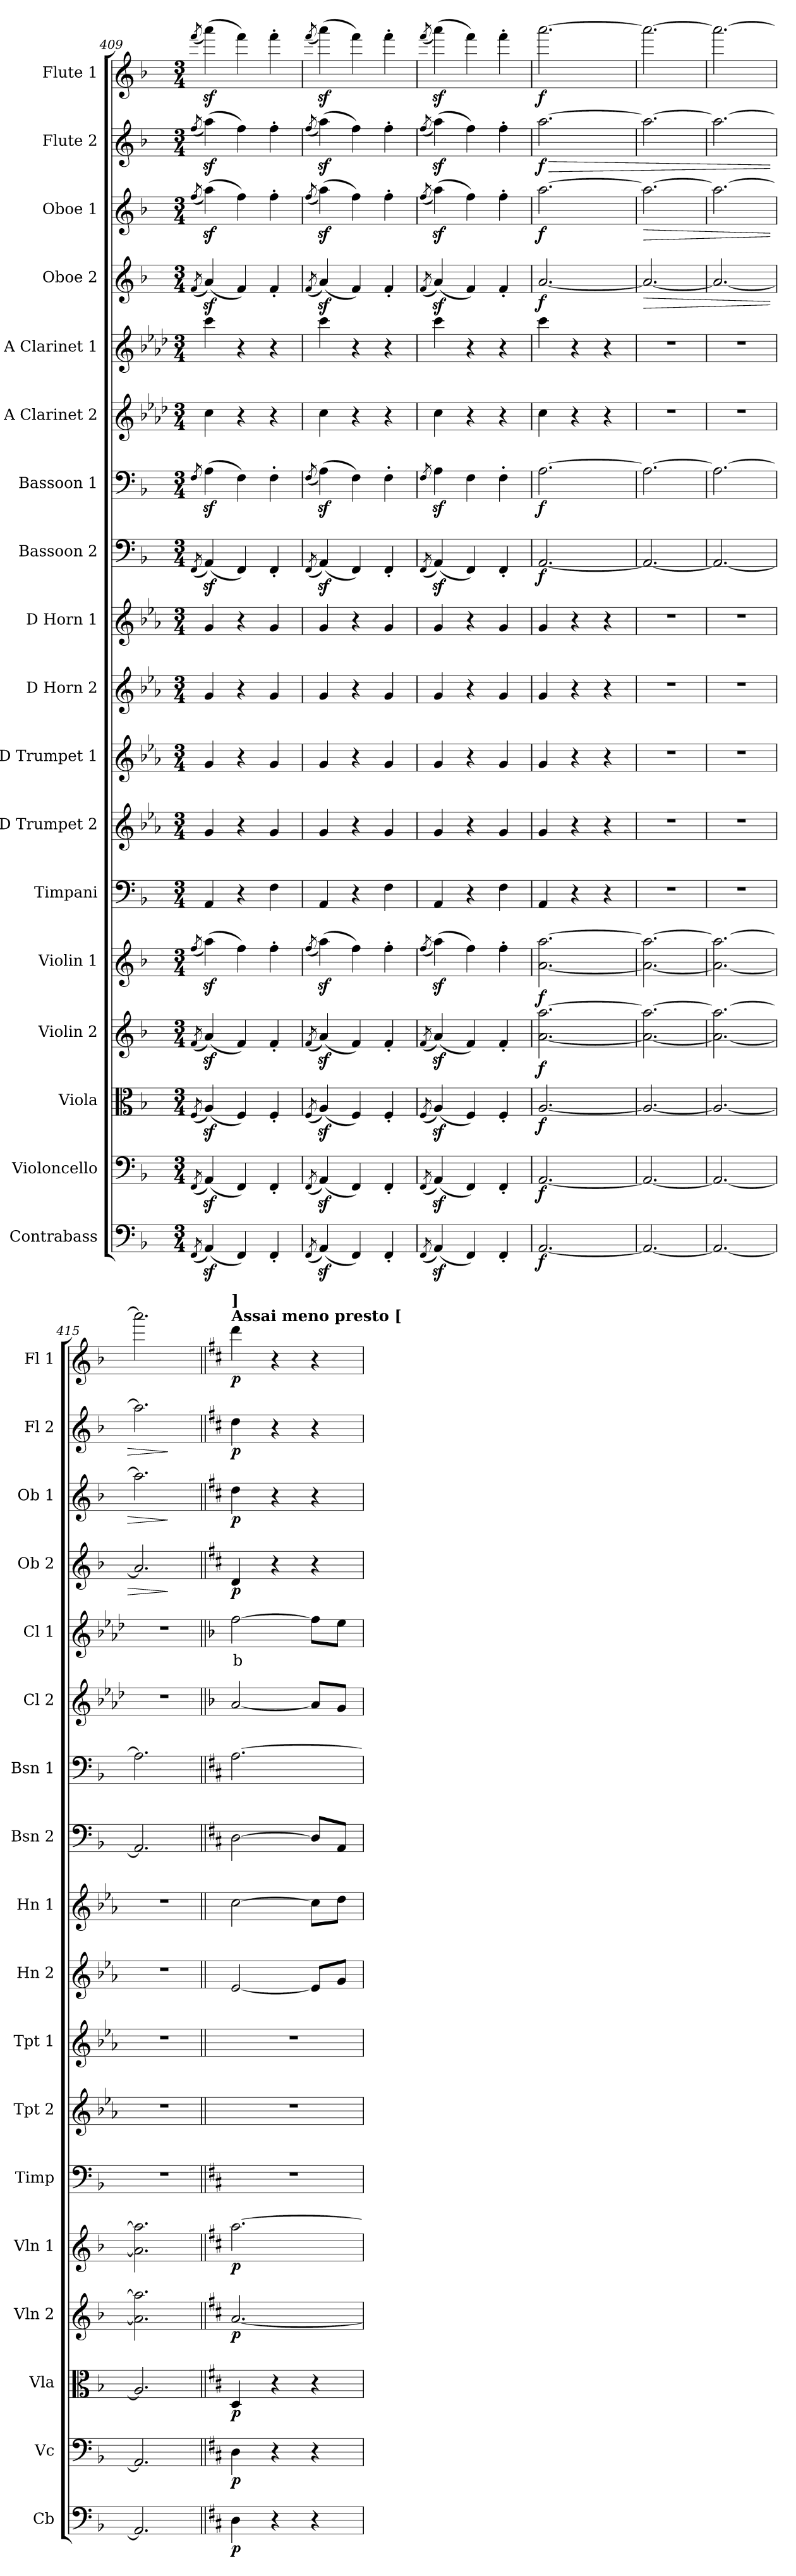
**kern	**dynam	**kern	**dynam	**kern	**dynam	**kern	**dynam	**kern	**dynam	**kern	**kern	**kern	**kern	**dynam	**kern	**dynam	**kern	**dynam	**kern	**dynam	**kern	**dynam	**kern	**text	**dynam	**kern	**dynam	**kern	**dynam	**kern	**dynam	**kern	**dynam
*part18	*part18	*part17	*part17	*part16	*part16	*part15	*part15	*part14	*part14	*part13	*part12	*part11	*part10	*part10	*part9	*part9	*part8	*part8	*part7	*part7	*part6	*part6	*part5	*part5	*part5	*part4	*part4	*part3	*part3	*part2	*part2	*part1	*part1
*staff18	*staff18	*staff17	*staff17	*staff16	*staff16	*staff15	*staff15	*staff14	*staff14	*staff13	*staff12	*staff11	*staff10	*staff10	*staff9	*staff9	*staff8	*staff8	*staff7	*staff7	*staff6	*staff6	*staff5	*staff5	*staff5	*staff4	*staff4	*staff3	*staff3	*staff2	*staff2	*staff1	*staff1
*I"Contrabass	*	*I"Violoncello	*	*I"Viola	*	*I"Violin 2	*	*I"Violin 1	*	*I"Timpani	*I"D Trumpet 2	*I"D Trumpet 1	*I"D Horn 2	*	*I"D Horn 1	*	*I"Bassoon 2	*	*I"Bassoon 1	*	*I"A Clarinet 2	*	*I"A Clarinet 1	*	*	*I"Oboe 2	*	*I"Oboe 1	*	*I"Flute 2	*	*I"Flute 1	*
*I'Cb	*	*I'Vc	*	*I'Vla	*	*I'Vln 2	*	*I'Vln 1	*	*I'Timp	*I'Tpt 2	*I'Tpt 1	*I'Hn 2	*	*I'Hn 1	*	*I'Bsn 2	*	*I'Bsn 1	*	*I'Cl 2	*	*I'Cl 1	*	*	*I'Ob 2	*	*I'Ob 1	*	*I'Fl 2	*	*I'Fl 1	*
*clefF4	*	*clefF4	*	*clefC3	*	*clefG2	*	*clefG2	*	*clefF4	*clefG2	*clefG2	*clefG2	*	*clefG2	*	*clefF4	*	*clefF4	*	*clefG2	*	*clefG2	*	*	*clefG2	*	*clefG2	*	*clefG2	*	*clefG2	*
*ITrd7c12	*	*	*	*	*	*	*	*	*	*	*ITrd-1c-2	*ITrd-1c-2	*ITrd6c10	*	*ITrd6c10	*	*	*	*	*	*ITrd2c3	*	*ITrd2c3	*	*	*	*	*	*	*	*	*	*
*k[b-]	*	*k[b-]	*	*k[b-]	*	*k[b-]	*	*k[b-]	*	*k[b-]	*k[b-]	*k[b-]	*k[b-]	*	*k[b-]	*	*k[b-]	*	*k[b-]	*	*k[b-]	*	*k[b-]	*	*	*k[b-]	*	*k[b-]	*	*k[b-]	*	*k[b-]	*
*M3/4	*	*M3/4	*	*M3/4	*	*M3/4	*	*M3/4	*	*M3/4	*M3/4	*M3/4	*M3/4	*	*M3/4	*	*M3/4	*	*M3/4	*	*M3/4	*	*M3/4	*	*	*M3/4	*	*M3/4	*	*M3/4	*	*M3/4	*
=409	=409	=409	=409	=409	=409	=409	=409	=409	=409	=409	=409	=409	=409	=409	=409	=409	=409	=409	=409	=409	=409	=409	=409	=409	=409	=409	=409	=409	=409	=409	=409	=409	=409
(8qFFF/	.	(8qFF/	.	(8qF/	.	(8qf/	.	(8qff/	.	.	.	.	.	.	.	.	(8qFF/	.	8qF/	.	.	.	.	.	.	(8qf/	.	(8qff/	.	(8qff/	.	(8qfff/	.
(4AAAz</)	.	(4AAz</)	.	(4Az</)	.	(4az</)	.	(4aaz<\)	.	4AA/	4a/	4a/	4A/	.	4A/	.	(4AAz</)	.	(4Az<\	.	4a\	.	4aa\	.	.	(4az</)	.	(4aaz<\)	.	(4aaz<\)	.	(4aaaz<\)	.
4FFF/)	.	4FF/)	.	4F/)	.	4f/)	.	4ff\)	.	4r	4r	4r	4r	.	4r	.	4FF/)	.	4F\)	.	4r	.	4r	.	.	4f/)	.	4ff\)	.	4ff\)	.	4fff\)	.
4FFF'/	.	4FF'/	.	4F'/	.	4f'/	.	4ff'\	.	4F\	4a/	4a/	4A/	.	4A/	.	4FF'/	.	4F'\	.	4r	.	4r	.	.	4f'/	.	4ff'\	.	4ff'\	.	4fff'\	.
!!LO:PB:g=z
=410	=410	=410	=410	=410	=410	=410	=410	=410	=410	=410	=410	=410	=410	=410	=410	=410	=410	=410	=410	=410	=410	=410	=410	=410	=410	=410	=410	=410	=410	=410	=410	=410	=410
(8qFFF/	.	(8qFF/	.	(8qF/	.	(8qf/	.	(8qff/	.	.	.	.	.	.	.	.	(8qFF/	.	(8qF/	.	.	.	.	.	.	(8qf/	.	(8qff/	.	(8qff/	.	(8qfff/	.
(4AAAz</)	.	(4AAz</)	.	(4Az</)	.	(4az</)	.	(4aaz<\)	.	4AA/	4a/	4a/	4A/	.	4A/	.	(4AAz</)	.	(4Az<\)	.	4a\	.	4aa\	.	.	(4az</)	.	(4aaz<\)	.	(4aaz<\)	.	(4aaaz<\)	.
4FFF/)	.	4FF/)	.	4F/)	.	4f/)	.	4ff\)	.	4r	4r	4r	4r	.	4r	.	4FF/)	.	4F\)	.	4r	.	4r	.	.	4f/)	.	4ff\)	.	4ff\)	.	4fff\)	.
4FFF'/	.	4FF'/	.	4F'/	.	4f'/	.	4ff'\	.	4F\	4a/	4a/	4A/	.	4A/	.	4FF'/	.	4F'\	.	4r	.	4r	.	.	4f'/	.	4ff'\	.	4ff'\	.	4fff'\	.
=411	=411	=411	=411	=411	=411	=411	=411	=411	=411	=411	=411	=411	=411	=411	=411	=411	=411	=411	=411	=411	=411	=411	=411	=411	=411	=411	=411	=411	=411	=411	=411	=411	=411
(8qFFF/	.	(8qFF/	.	(8qF/	.	(8qf/	.	(8qff/	.	.	.	.	.	.	.	.	(8qFF/	.	8qF/	.	.	.	.	.	.	(8qf/	.	(8qff/	.	(8qff/	.	(8qfff/	.
(4AAAz</)	.	(4AAz</)	.	(4Az</)	.	(4az</)	.	(4aaz<\)	.	4AA/	4a/	4a/	4A/	.	4A/	.	(4AAz</)	.	4Az<\	.	4a\	.	4aa\	.	.	(4az</)	.	(4aaz<\)	.	(4aaz<\)	.	(4aaaz<\)	.
4FFF/)	.	4FF/)	.	4F/)	.	4f/)	.	4ff\)	.	4r	4r	4r	4r	.	4r	.	4FF/)	.	4F\	.	4r	.	4r	.	.	4f/)	.	4ff\)	.	4ff\)	.	4fff\)	.
4FFF'/	.	4FF'/	.	4F'/	.	4f'/	.	4ff'\	.	4F\	4a/	4a/	4A/	.	4A/	.	4FF'/	.	4F'\	.	4r	.	4r	.	.	4f'/	.	4ff'\	.	4ff'\	.	4fff'\	.
=412	=412	=412	=412	=412	=412	=412	=412	=412	=412	=412	=412	=412	=412	=412	=412	=412	=412	=412	=412	=412	=412	=412	=412	=412	=412	=412	=412	=412	=412	=412	=412	=412	=412
!	!LO:DY:b	!	!LO:DY:b	!	!LO:DY:b	!	!LO:DY:b	!	!LO:DY:b	!	!	!	!	!	!	!	!	!LO:DY:b	!	!LO:DY:b	!	!	!	!	!	!	!LO:DY:b	!	!LO:DY:b	!	!LO:HP:b	!	!
!	!	!	!	!	!	!	!	!	!	!	!	!	!	!	!	!	!	!	!	!	!	!	!	!	!	!	!	!	!	!	!LO:DY:n=1:b	!	!LO:DY:b
[2.AAA/	f	[2.AA/	f	[2.A/	f	[2.a\ [2.aa\	f	[2.a\ [2.aa\	f	4AA/	4a/	4a/	4A/	.	4A/	.	[2.AA/	f	[2.A\	f	4a\	.	4aa\	.	.	[2.a/	f	[2.aa\	f	[2.aa\	> f	[2.aaa\	f
.	.	.	.	.	.	.	.	.	.	4r	4r	4r	4r	.	4r	.	.	.	.	.	4r	.	4r	.	.	.	.	.	.	.	.	.	.
.	.	.	.	.	.	.	.	.	.	4r	4r	4r	4r	.	4r	.	.	.	.	.	4r	.	4r	.	.	.	.	.	.	.	.	.	.
=413	=413	=413	=413	=413	=413	=413	=413	=413	=413	=413	=413	=413	=413	=413	=413	=413	=413	=413	=413	=413	=413	=413	=413	=413	=413	=413	=413	=413	=413	=413	=413	=413	=413
!	!	!	!	!	!	!	!	!	!	!	!	!	!	!	!	!	!	!	!	!	!	!	!	!	!	!	!LO:HP:b	!	!LO:HP:b	!	!	!	!
2.AAA/_	.	2.AA/_	.	2.A/_	.	2.a\_ 2.aa\_	.	2.a\_ 2.aa\_	.	2.r	2.r	2.r	2.r	.	2.r	.	2.AA/_	.	2.A\_	.	2.r	.	2.r	.	.	2.a/_	>	2.aa\_	>	2.aa\_	.	2.aaa\_	.
=414	=414	=414	=414	=414	=414	=414	=414	=414	=414	=414	=414	=414	=414	=414	=414	=414	=414	=414	=414	=414	=414	=414	=414	=414	=414	=414	=414	=414	=414	=414	=414	=414	=414
2.AAA/_	.	2.AA/_	.	2.A/_	.	2.a\_ 2.aa\_	.	2.a\_ 2.aa\_	.	2.r	2.r	2.r	2.r	.	2.r	.	2.AA/_	.	2.A\_	.	2.r	.	2.r	.	.	2.a/_	.	2.aa\_	.	2.aa\_	.	2.aaa\_	.
=415	=415	=415	=415	=415	=415	=415	=415	=415	=415	=415	=415	=415	=415	=415	=415	=415	=415	=415	=415	=415	=415	=415	=415	=415	=415	=415	=415	=415	=415	=415	=415	=415	=415
2.AAA/]	.	2.AA/]	.	2.A/]	.	2.a\] 2.aa\]	.	2.a\] 2.aa\]	.	2.r	2.r	2.r	2.r	.	2.r	.	2.AA/]	.	2.A\]	.	2.r	.	2.r	.	.	2.a/]	.	2.aa\]	.	2.aa\]	.	2.aaa\]	.
.	.	.	.	.	.	.	.	.	.	.	.	.	.	.	.	.	.	.	.	.	.	.	.	.	.	.	]	.	]	.	]	.	.
=416||	=416||	=416||	=416||	=416||	=416||	=416||	=416||	=416||	=416||	=416||	=416||	=416||	=416||	=416||	=416||	=416||	=416||	=416||	=416||	=416||	=416||	=416||	=416||	=416||	=416||	=416||	=416||	=416||	=416||	=416||	=416||	=416||	=416||
*k[f#c#]	*	*k[f#c#]	*	*k[f#c#]	*	*k[f#c#]	*	*k[f#c#]	*	*k[f#c#]	*k[f#c#]	*k[f#c#]	*k[f#c#]	*	*k[f#c#]	*	*k[f#c#]	*	*k[f#c#]	*	*k[f#c#]	*	*k[f#c#]	*	*	*k[f#c#]	*	*k[f#c#]	*	*k[f#c#]	*	*k[f#c#]	*
*	*	*	*	*	*	*	*	*	*	*	*	*	*	*	*	*	*	*	*	*	*	*	*	*	*	*	*	*	*	*	*	*MM252	*
!	!	!	!	!	!	!	!	!	!	!	!	!	!	!	!	!	!	!	!	!	!	!	!	!	!	!	!	!	!	!	!	!LO:TX:a:B:t=Assai meno presto [	!
!	!	!	!	!	!	!	!	!	!	!	!	!	!	!	!	!	!	!	!	!	!	!	!	!	!	!	!	!	!	!	!	!LO:TX:a:B:t=]	!
!	!LO:DY:b	!	!LO:DY:b	!	!LO:DY:b	!	!LO:DY:b	!	!LO:DY:b	!	!	!	!	!LO:DY:b	!	!	!	!	!	!	!	!	!	!LO:LY:b:color=#FF0000	!	!	!	!	!	!	!	!	!
!	!	!	!	!	!	!	!	!	!	!	!	!	!	!LO:DY:n=1:b	!	!LO:DY:b	!	!	!	!	!	!	!	!	!	!	!	!	!	!	!	!	!
!	!	!	!	!	!	!	!	!	!	!	!	!	!	!	!	!LO:DY:n=1:b	!	!LO:DY:b	!	!	!	!	!	!	!	!	!	!	!	!	!	!	!
!	!	!	!	!	!	!	!	!	!	!	!	!	!	!	!	!	!	!LO:DY:n=1:b	!	!LO:DY:b	!	!	!	!	!	!	!	!	!	!	!	!	!
!	!	!	!	!	!	!	!	!	!	!	!	!	!	!	!	!	!	!	!	!LO:DY:n=1:b	!	!LO:DY:b	!	!	!	!	!	!	!	!	!	!	!
!	!	!	!	!	!	!	!	!	!	!	!	!	!	!	!	!	!	!	!	!	!	!LO:DY:n=1:b	!	!	!LO:DY:b	!	!	!	!	!	!	!	!
!	!	!	!	!	!	!	!	!	!	!	!	!	!	!	!	!	!	!	!	!	!	!	!	!	!LO:DY:n=1:b	!	!LO:DY:b	!	!LO:DY:b	!	!LO:DY:b	!	!LO:DY:b
4DD\	p	4D\	p	4D/	p	[2.a/	p	[2.aa\	p	2.r	2.r	2.r	[2F#/	p other-dynamics	[2d\	p other-dynamics	[2D\	p other-dynamics	[2.A\	p other-dynamics	[2f#/	p other-dynamics	[2dd\	b	p other-dynamics	4d/	p	4dd\	p	4dd\	p	4ddd\	p
4r	.	4r	.	4r	.	.	.	.	.	.	.	.	.	.	.	.	.	.	.	.	.	.	.	.	.	4r	.	4r	.	4r	.	4r	.
4r	.	4r	.	4r	.	.	.	.	.	.	.	.	8F#/L]	.	8d\L]	.	8D/L]	.	.	.	8f#/L]	.	8dd\L]	.	.	4r	.	4r	.	4r	.	4r	.
.	.	.	.	.	.	.	.	.	.	.	.	.	8A/J	.	8e\J	.	8AA/J	.	.	.	8e/J	.	8cc#\J	.	.	.	.	.	.	.	.	.	.
=	=	=	=	=	=	=	=	=	=	=	=	=	=	=	=	=	=	=	=	=	=	=	=	=	=	=	=	=	=	=	=	=	=
*-	*-	*-	*-	*-	*-	*-	*-	*-	*-	*-	*-	*-	*-	*-	*-	*-	*-	*-	*-	*-	*-	*-	*-	*-	*-	*-	*-	*-	*-	*-	*-	*-	*-
